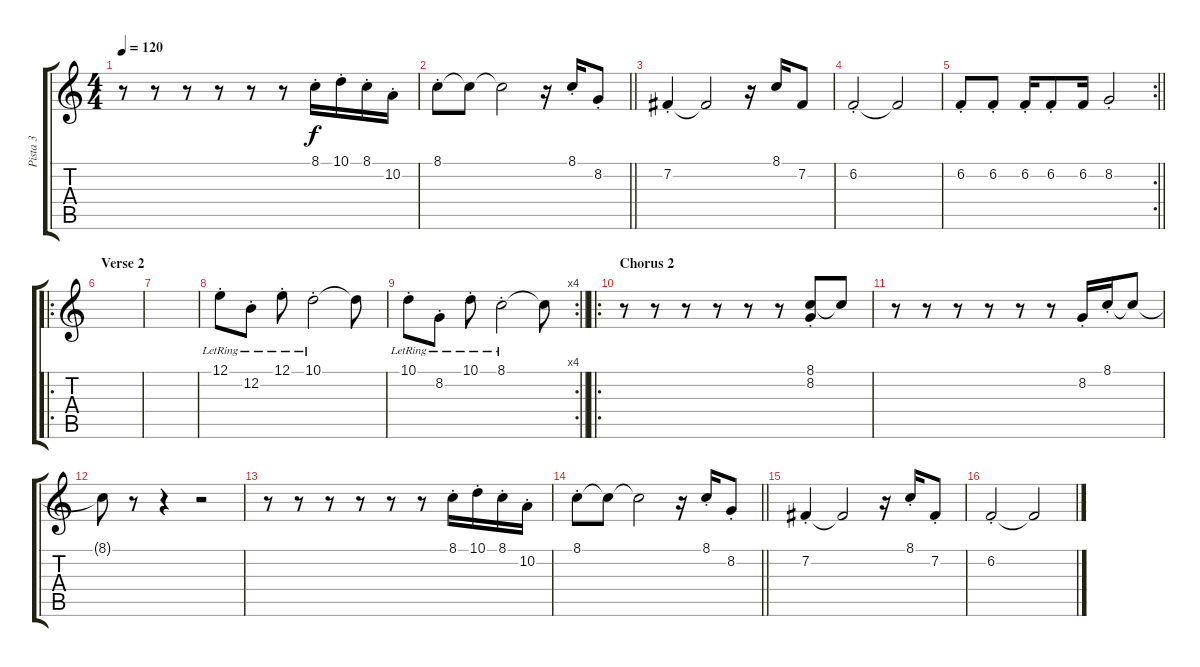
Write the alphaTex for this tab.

\track ("Pista 3" "Pista 3") {instrument stringensemble1}
\staff {score tabs}
\tuning (E4 B3 G3 D3 A2 E2) {hide}
\ts (4 4)
\tempo 120
\clef g2
\ks c
r.8{dy f} r.8 r.8 r.8 r.8 r.8 8.1{st}.16 10.1{st}.16 8.1{st}.16 10.2{st}.16 |
\barLineRight lightlight
8.1{st}.8 8.1{t}.8 8.1{t}.2 r.16 8.1{st}.16 8.2{st}.8 |
7.2{st}.4 7.2{t}.2 r.16 8.1.16 7.2.8 |
6.2{st}.2 6.2{t}.2 |
\rc 2
\barLineRight lightlight
6.2{st}.8 6.2{st}.8 6.2{st}.16 6.2{st}.8 6.2.16 8.2{st}.2 |
\ro
\section ("" "Verse 2")
|
|
12.1{st lr}.8 12.2{st lr}.8 12.1{st lr}.8 10.1{st lr}.2 10.1{t}.8 |
\rc 4
\barLineRight lightlight
10.1{st lr}.8 8.2{st lr}.8 10.1{st lr}.8 8.1{st lr}.2 8.1{t}.8 |
\ro
\section ("" "Chorus 2")
r.8{instrument stringensemble1} r.8 r.8 r.8 r.8 r.8 (8.1{st} 8.2{st}).8 8.1{t}.8 |
r.8 r.8 r.8 r.8 r.8 r.8 8.2{st}.16 8.1{st}.16 8.1{t}.8 |
8.1{t}.8 r.8 r.4 r.2 |
r.8 r.8 r.8 r.8 r.8 r.8 8.1{st}.16 10.1{st}.16 8.1{st}.16 10.2{st}.16 |
\barLineRight lightlight
8.1{st}.8 8.1{t}.8 8.1{t}.2 r.16 8.1{st}.16 8.2{st}.8 |
7.2{st}.4 7.2{t}.2 r.16 8.1{st}.16 7.2{st}.8 |
6.2{st}.2 6.2{t}.2
